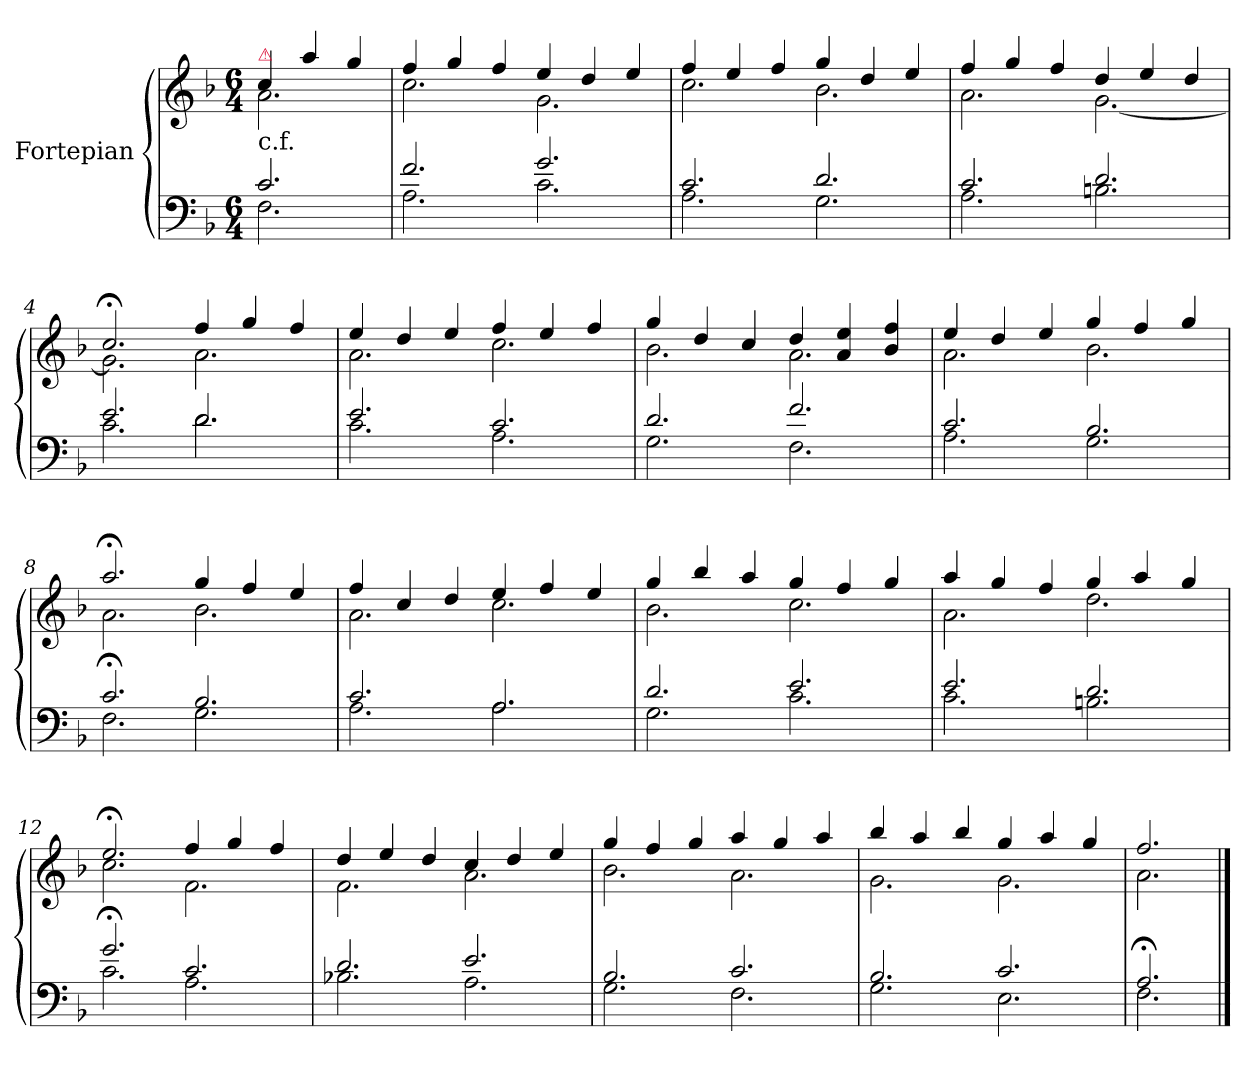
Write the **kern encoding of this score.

**kern	**kern
*part2	*part1
*staff2	*staff1
*I"Fortepian	*I"Fortepian
*clefF4	*clefG2
*k[b-]	*k[b-]
*F:	*F:
*M6/4	*M6/4
=	=
*^	*^
!	!	!LO:TX:a:color=crimson:t=⚠	!
!LO:TX:a:t=c.f.	!	!	!
2.c/	2.F\	4cc/	2.a\
.	.	4aa/	.
.	.	4gg/	.
=1	=1	=1	=1
2.f/	2.A\	4ff/	2.cc\
.	.	4gg/	.
.	.	4ff/	.
2.gi/	2.c\	4ee/	2.g\
.	.	4dd/	.
.	.	4ee/	.
=2	=2	=2	=2
2.c/	2.A\	4ff/	2.cci\
.	.	4ee/	.
.	.	4ff/	.
2.d/	2.G\	4gg/	2.b-\
.	.	4dd/	.
.	.	4ee/	.
=3	=3	=3	=3
2.c/	2.A\	4ff/	2.a\
.	.	4gg/	.
.	.	4ff/	.
2.d/	2.Bn\	4dd/	[2.g\
.	.	4ee/	.
.	.	4dd/	.
=4	=4	=4	=4
2.e/	2.c\	2.cc;</	2.g\]
2.d/	2.d\	4ff/	2.a\
.	.	4ggi/	.
.	.	4ffi/	.
=5	=5	=5	=5
2.e/	2.c\	4ee/	2.a\
.	.	4dd/	.
.	.	4ee/	.
2.c/	2.A\	4ff/	2.cc\
.	.	4ee/	.
.	.	4ff/	.
=6	=6	=6	=6
2.d/	2.G\	4gg/	2.b-\
.	.	4dd/	.
.	.	4cci/	.
2.f/	2.F\	4dd/	2.a\
.	.	4a/ 4ee/	.
.	.	4b-/ 4ff/	.
=7	=7	=7	=7
2.c/	2.A\	4ee/	2.a\
.	.	4dd/	.
.	.	4ee/	.
2.B-/	2.G\	4gg/	2.b-\
.	.	4ff/	.
.	.	4gg/	.
=8	=8	=8	=8
2.c;</	2.F\	2.aa;</	2.a\
2.B-/	2.G\	4gg/	2.b-\
.	.	4ff/	.
.	.	4ee/	.
=9	=9	=9	=9
2.c/	2.A\	4ff/	2.a\
.	.	4cc/	.
.	.	4dd/	.
2.A/	2.A\	4ee/	2.cc\
.	.	4ff/	.
.	.	4ee/	.
=10	=10	=10	=10
2.d/	2.G\	4gg/	2.b-\
.	.	4bb-/	.
.	.	4aa/	.
2.e/	2.c\	4gg/	2.cc\
.	.	4ff/	.
.	.	4gg/	.
=11	=11	=11	=11
2.e/	2.c\	4aa/	2.a\
.	.	4gg/	.
.	.	4ff/	.
2.d/	2.Bn\	4gg/	2.dd\
.	.	4aa/	.
.	.	4gg/	.
=12	=12	=12	=12
2.g;</	2.c\	2.ee;</	2.cc\
2.c/	2.A\	4ff/	2.f\
.	.	4gg/	.
.	.	4ff/	.
=13	=13	=13	=13
2.d/	2.B-X\	4dd/	2.f\
.	.	4ee/	.
.	.	4dd/	.
2.e/	2.A\	4cc/	2.a\
.	.	4dd/	.
.	.	4ee/	.
=14	=14	=14	=14
2.B-/	2.G\	4gg/	2.b-\
.	.	4ff/	.
.	.	4gg/	.
2.c/	2.F\	4aa/	2.a\
.	.	4gg/	.
.	.	4aa/	.
=15	=15	=15	=15
2.B-/	2.G\	4bb-/	2.g\
.	.	4aa/	.
.	.	4bb-/	.
2.c/	2.E\	4gg/	2.g\
.	.	4aa/	.
.	.	4gg/	.
=16	=16	=16	=16
2.A;</	2.F\	2.ff/	2.a\
*v	*v	*	*
*	*v	*v
==	==
*-	*-
